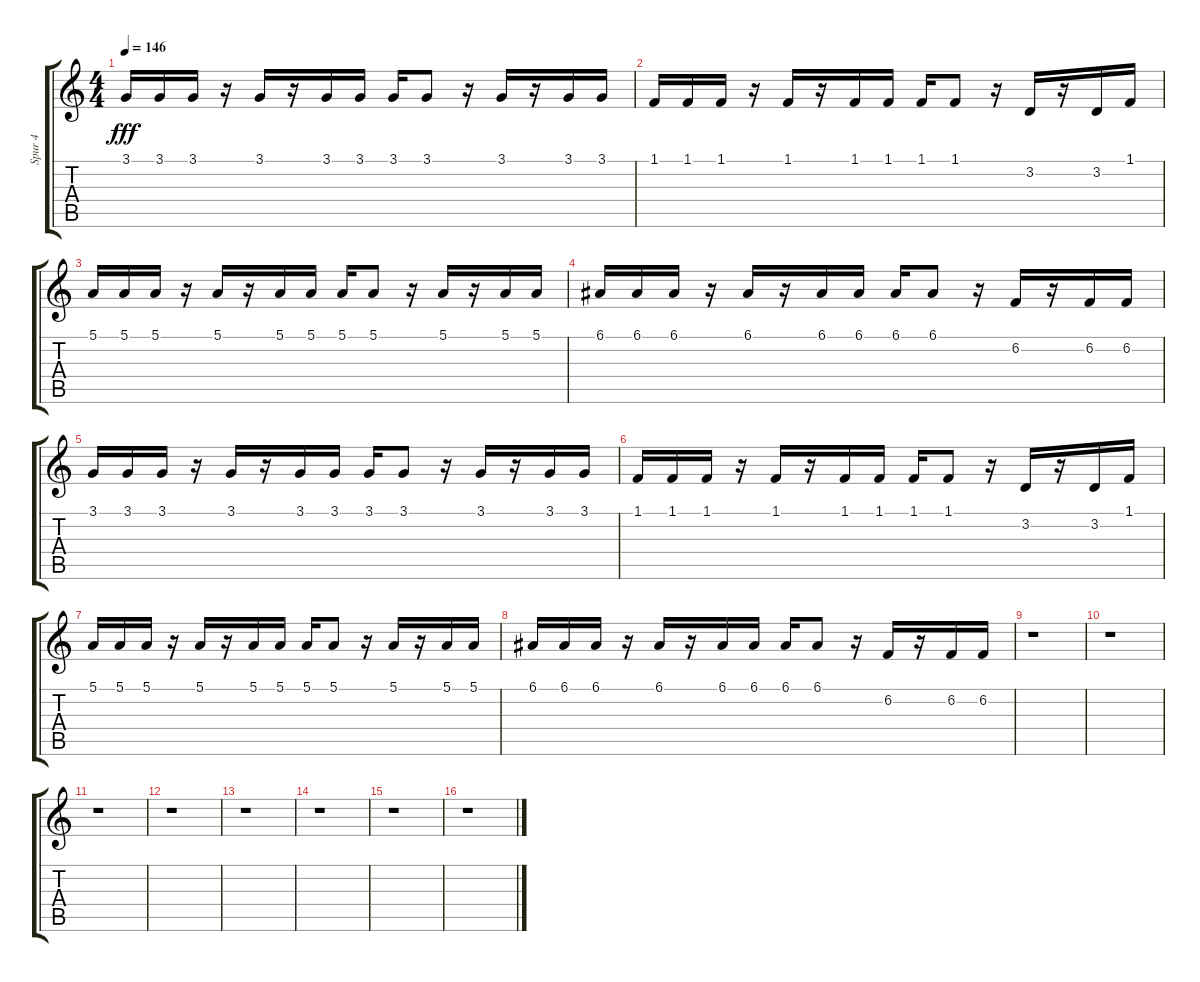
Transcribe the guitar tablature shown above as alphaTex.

\track ("Spur 4" "Spur 4") {instrument synthbrass1}
\staff {score tabs}
\tuning (E4 B3 G3 D3 A2 E2) {hide}
\ts (4 4)
\tempo 146
\clef g2
\ks c
3.1.16{dy fff} 3.1.16 3.1.16 r.16 3.1.16 r.16 3.1.16 3.1.16 3.1.16 3.1.8 r.16 3.1.16 r.16 3.1.16 3.1.16 |
1.1.16 1.1.16 1.1.16 r.16 1.1.16 r.16 1.1.16 1.1.16 1.1.16 1.1.8 r.16 3.2.16 r.16 3.2.16 1.1.16 |
5.1.16 5.1.16 5.1.16 r.16 5.1.16 r.16 5.1.16 5.1.16 5.1.16 5.1.8 r.16 5.1.16 r.16 5.1.16 5.1.16 |
6.1.16 6.1.16 6.1.16 r.16 6.1.16 r.16 6.1.16 6.1.16 6.1.16 6.1.8 r.16 6.2.16 r.16 6.2.16 6.2.16 |
3.1.16 3.1.16 3.1.16 r.16 3.1.16 r.16 3.1.16 3.1.16 3.1.16 3.1.8 r.16 3.1.16 r.16 3.1.16 3.1.16 |
1.1.16 1.1.16 1.1.16 r.16 1.1.16 r.16 1.1.16 1.1.16 1.1.16 1.1.8 r.16 3.2.16 r.16 3.2.16 1.1.16 |
5.1.16 5.1.16 5.1.16 r.16 5.1.16 r.16 5.1.16 5.1.16 5.1.16 5.1.8 r.16 5.1.16 r.16 5.1.16 5.1.16 |
6.1.16 6.1.16 6.1.16 r.16 6.1.16 r.16 6.1.16 6.1.16 6.1.16 6.1.8 r.16 6.2.16 r.16 6.2.16 6.2.16 |
r.1 |
r.1 |
r.1 |
r.1 |
r.1 |
r.1 |
r.1 |
r.1
